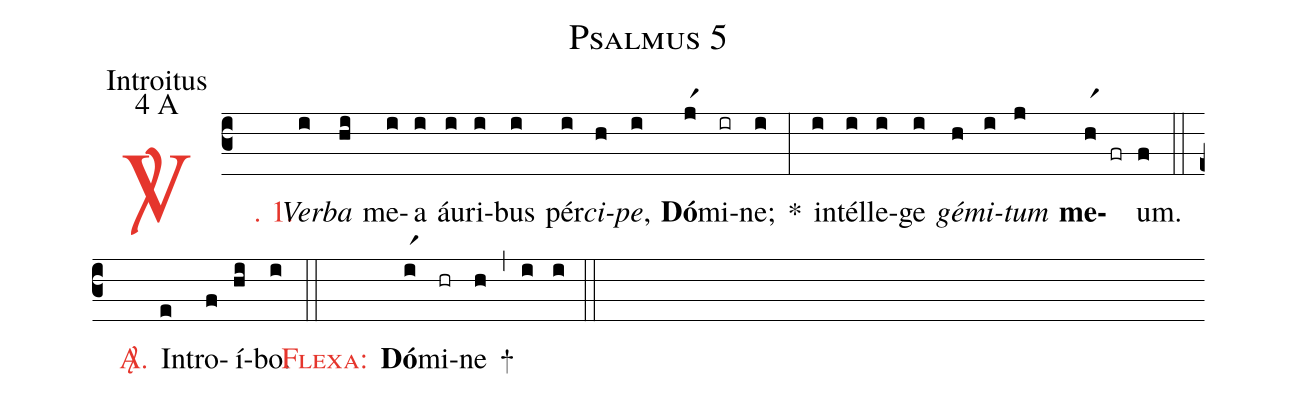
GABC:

name: Psalmus 5;
office-part: Introitus;
mode: 4;
mode-differentia: A;
%%
(c3)

<c><sp>V/</sp>. 1.</c>() <i>Ver</i>(i)<i>ba</i>(hi) me(i)a(i) áu(i)ri(i)bus(i) pér(i)<i>ci</i>(h)<i>pe</i>,(i) <b>Dó</b>(jr1)mi(ir)ne;(i) *(:) in(i)tél(i)le(i)ge(i) <i>gé</i>(h)<i>mi</i>(i)<i>tum</i>(j) <b>me</b>(hr1 fr)um.(f)

(::)

<nlba><c><sp>A/</sp>.</c>() In</nlba>(e)tro(f)í(hi)bo.(i)

(::)

<nlba><c><sc>Flexa:</sc></c>() <b>Dó</b></nlba>(ir1)mi(hr)ne(h) +(,) (i) (i)

(::)
